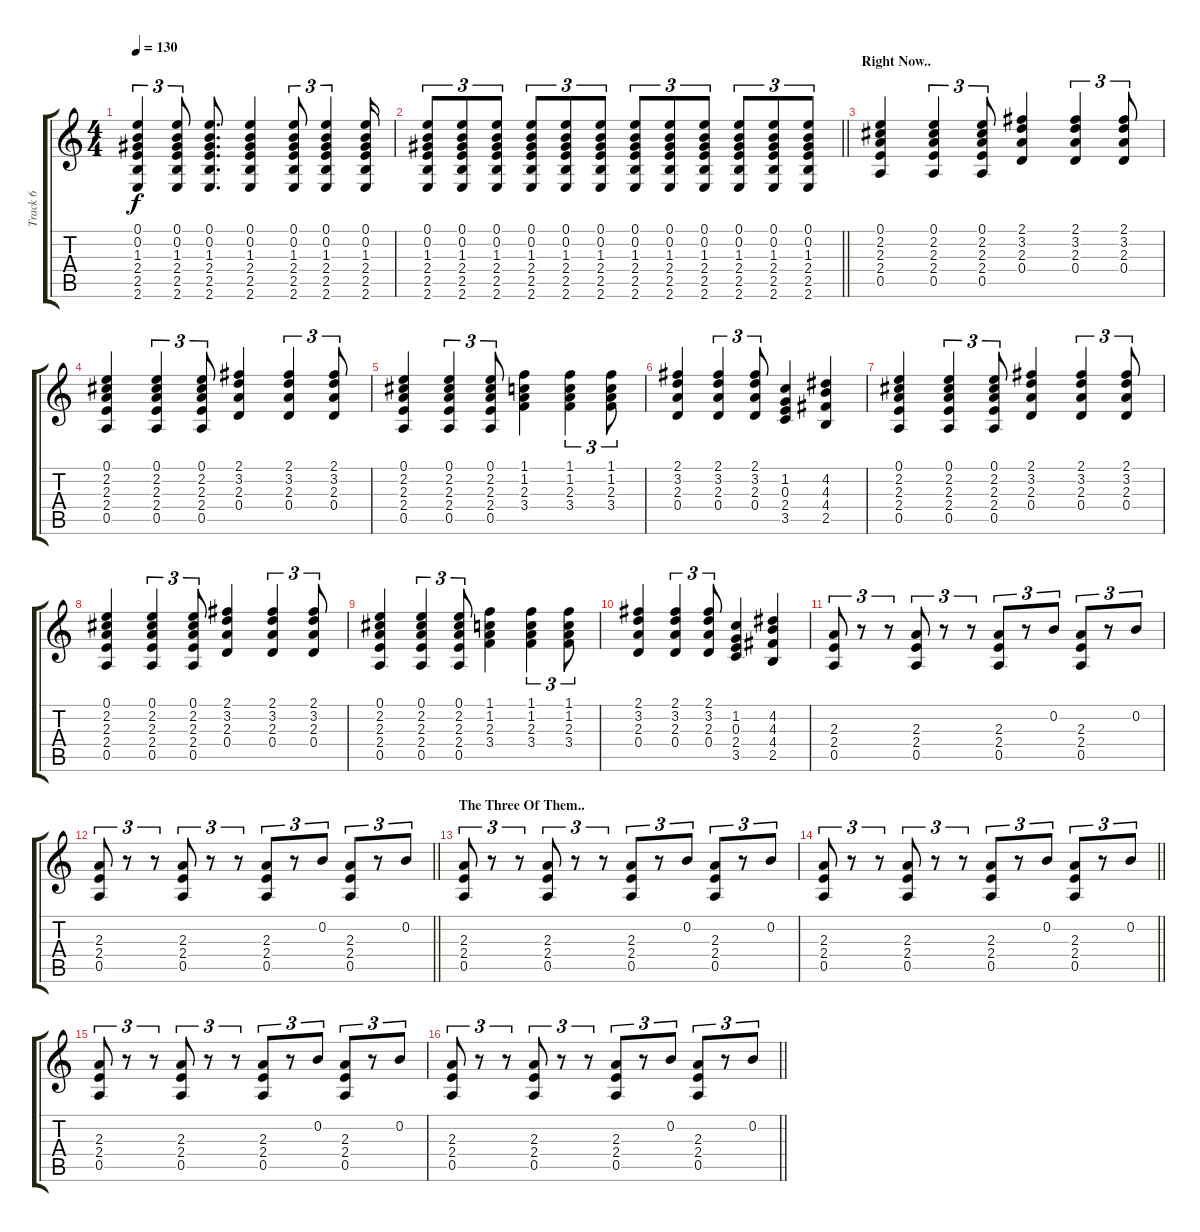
\track ("Track 6" "Track 6") {instrument electricguitarjazz}
\staff {score tabs}
\tuning (E4 B3 G3 D3 A2 D2) {hide}
\ts (4 4)
\tempo 130
\clef g2
\ks c
(0.1 0.2 1.3 2.4 2.5 2.6).4{tu (3 2) dy f} (0.1 0.2 1.3 2.4 2.5 2.6).8{tu (3 2)} (0.1 0.2 1.3 2.4 2.5 2.6).8{d} (0.1 0.2 1.3 2.4 2.5 2.6).4 (0.1 0.2 1.3 2.4 2.5 2.6).8{tu (3 2)} (0.1 0.2 1.3 2.4 2.5 2.6).4{tu (3 2)} (0.1 0.2 1.3 2.4 2.5 2.6).16 |
\barLineRight lightlight
(0.1 0.2 1.3 2.4 2.5 2.6).8{tu (3 2)} (0.1 0.2 1.3 2.4 2.5 2.6).8{tu (3 2)} (0.1 0.2 1.3 2.4 2.5 2.6).8{tu (3 2)} (0.1 0.2 1.3 2.4 2.5 2.6).8{tu (3 2)} (0.1 0.2 1.3 2.4 2.5 2.6).8{tu (3 2)} (0.1 0.2 1.3 2.4 2.5 2.6).8{tu (3 2)} (0.1 0.2 1.3 2.4 2.5 2.6).8{tu (3 2)} (0.1 0.2 1.3 2.4 2.5 2.6).8{tu (3 2)} (0.1 0.2 1.3 2.4 2.5 2.6).8{tu (3 2)} (0.1 0.2 1.3 2.4 2.5 2.6).8{tu (3 2)} (0.1 0.2 1.3 2.4 2.5 2.6).8{tu (3 2)} (0.1 0.2 1.3 2.4 2.5 2.6).8{tu (3 2)} |
\section ("" "Right Now..")
(0.1 2.2 2.3 2.4 0.5).4 (0.1 2.2 2.3 2.4 0.5).4{tu (3 2)} (0.1 2.2 2.3 2.4 0.5).8{tu (3 2)} (2.1 3.2 2.3 0.4).4 (2.1 3.2 2.3 0.4).4{tu (3 2)} (2.1 3.2 2.3 0.4).8{tu (3 2)} |
(0.1 2.2 2.3 2.4 0.5).4 (0.1 2.2 2.3 2.4 0.5).4{tu (3 2)} (0.1 2.2 2.3 2.4 0.5).8{tu (3 2)} (2.1 3.2 2.3 0.4).4 (2.1 3.2 2.3 0.4).4{tu (3 2)} (2.1 3.2 2.3 0.4).8{tu (3 2)} |
(0.1 2.2 2.3 2.4 0.5).4 (0.1 2.2 2.3 2.4 0.5).4{tu (3 2)} (0.1 2.2 2.3 2.4 0.5).8{tu (3 2)} (1.1 1.2 2.3 3.4).4 (1.1 1.2 2.3 3.4).4{tu (3 2)} (1.1 1.2 2.3 3.4).8{tu (3 2)} |
(2.1 3.2 2.3 0.4).4 (2.1 3.2 2.3 0.4).4{tu (3 2)} (2.1 3.2 2.3 0.4).8{tu (3 2)} (1.2 0.3 2.4 3.5).4 (4.2 4.3 4.4 2.5).4 |
(0.1 2.2 2.3 2.4 0.5).4 (0.1 2.2 2.3 2.4 0.5).4{tu (3 2)} (0.1 2.2 2.3 2.4 0.5).8{tu (3 2)} (2.1 3.2 2.3 0.4).4 (2.1 3.2 2.3 0.4).4{tu (3 2)} (2.1 3.2 2.3 0.4).8{tu (3 2)} |
(0.1 2.2 2.3 2.4 0.5).4 (0.1 2.2 2.3 2.4 0.5).4{tu (3 2)} (0.1 2.2 2.3 2.4 0.5).8{tu (3 2)} (2.1 3.2 2.3 0.4).4 (2.1 3.2 2.3 0.4).4{tu (3 2)} (2.1 3.2 2.3 0.4).8{tu (3 2)} |
(0.1 2.2 2.3 2.4 0.5).4 (0.1 2.2 2.3 2.4 0.5).4{tu (3 2)} (0.1 2.2 2.3 2.4 0.5).8{tu (3 2)} (1.1 1.2 2.3 3.4).4 (1.1 1.2 2.3 3.4).4{tu (3 2)} (1.1 1.2 2.3 3.4).8{tu (3 2)} |
(2.1 3.2 2.3 0.4).4 (2.1 3.2 2.3 0.4).4{tu (3 2)} (2.1 3.2 2.3 0.4).8{tu (3 2)} (1.2 0.3 2.4 3.5).4 (4.2 4.3 4.4 2.5).4 |
(2.3 2.4 0.5).8{tu (3 2)} r.8{tu (3 2)} r.8{tu (3 2)} (2.3 2.4 0.5).8{tu (3 2)} r.8{tu (3 2)} r.8{tu (3 2)} (2.3 2.4 0.5).8{tu (3 2)} r.8{tu (3 2)} 0.2.8{tu (3 2)} (2.3 2.4 0.5).8{tu (3 2)} r.8{tu (3 2)} 0.2.8{tu (3 2)} |
\barLineRight lightlight
(2.3 2.4 0.5).8{tu (3 2)} r.8{tu (3 2)} r.8{tu (3 2)} (2.3 2.4 0.5).8{tu (3 2)} r.8{tu (3 2)} r.8{tu (3 2)} (2.3 2.4 0.5).8{tu (3 2)} r.8{tu (3 2)} 0.2.8{tu (3 2)} (2.3 2.4 0.5).8{tu (3 2)} r.8{tu (3 2)} 0.2.8{tu (3 2)} |
\section ("" "The Three Of Them..")
(2.3 2.4 0.5).8{tu (3 2)} r.8{tu (3 2)} r.8{tu (3 2)} (2.3 2.4 0.5).8{tu (3 2)} r.8{tu (3 2)} r.8{tu (3 2)} (2.3 2.4 0.5).8{tu (3 2)} r.8{tu (3 2)} 0.2.8{tu (3 2)} (2.3 2.4 0.5).8{tu (3 2)} r.8{tu (3 2)} 0.2.8{tu (3 2)} |
\barLineRight lightlight
(2.3 2.4 0.5).8{tu (3 2)} r.8{tu (3 2)} r.8{tu (3 2)} (2.3 2.4 0.5).8{tu (3 2)} r.8{tu (3 2)} r.8{tu (3 2)} (2.3 2.4 0.5).8{tu (3 2)} r.8{tu (3 2)} 0.2.8{tu (3 2)} (2.3 2.4 0.5).8{tu (3 2)} r.8{tu (3 2)} 0.2.8{tu (3 2)} |
(2.3 2.4 0.5).8{tu (3 2)} r.8{tu (3 2)} r.8{tu (3 2)} (2.3 2.4 0.5).8{tu (3 2)} r.8{tu (3 2)} r.8{tu (3 2)} (2.3 2.4 0.5).8{tu (3 2)} r.8{tu (3 2)} 0.2.8{tu (3 2)} (2.3 2.4 0.5).8{tu (3 2)} r.8{tu (3 2)} 0.2.8{tu (3 2)} |
\barLineRight lightlight
(2.3 2.4 0.5).8{tu (3 2)} r.8{tu (3 2)} r.8{tu (3 2)} (2.3 2.4 0.5).8{tu (3 2)} r.8{tu (3 2)} r.8{tu (3 2)} (2.3 2.4 0.5).8{tu (3 2)} r.8{tu (3 2)} 0.2.8{tu (3 2)} (2.3 2.4 0.5).8{tu (3 2)} r.8{tu (3 2)} 0.2.8{tu (3 2)}
